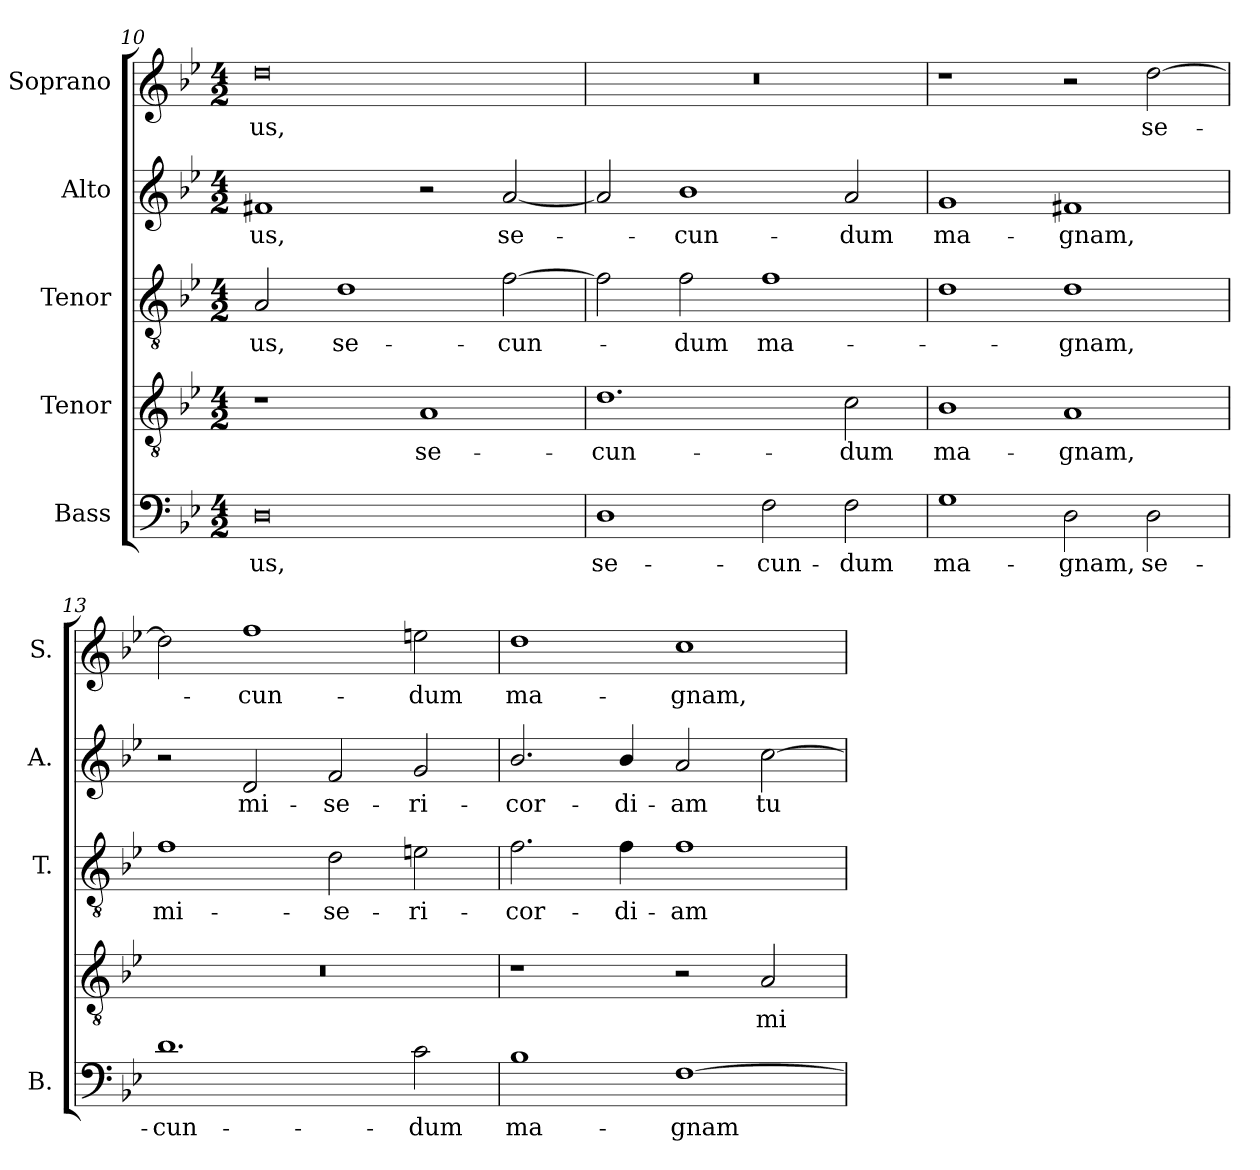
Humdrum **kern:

**kern	**text	**kern	**text	**kern	**text	**kern	**text	**kern	**text
*part5	*part5	*part4	*part4	*part3	*part3	*part2	*part2	*part1	*part1
*staff5	*staff5	*staff4	*staff4	*staff3	*staff3	*staff2	*staff2	*staff1	*staff1
*I"Bass	*	*I"Tenor	*	*I"Tenor	*	*I"Alto	*	*I"Soprano	*
*I'B.	*	*	*	*I'T.	*	*I'A.	*	*I'S.	*
*clefF4	*	*clefGv2	*	*clefGv2	*	*clefG2	*	*clefG2	*
*	*	*ITrd7c12	*	*ITrd7c12	*	*	*	*	*
*k[b-e-]	*	*k[b-e-]	*	*k[b-e-]	*	*k[b-e-]	*	*k[b-e-]	*
*B-:	*	*B-:	*	*B-:	*	*B-:	*	*B-:	*
*M4/2	*	*M4/2	*	*M4/2	*	*M4/2	*	*M4/2	*
=10	=10	=10	=10	=10	=10	=10	=10	=10	=10
!	!LO:LY:b:color=#000000	!	!	!	!	!	!	!	!
!	!	!	!	!	!LO:LY:b:color=#000000	!	!	!	!
!	!	!	!	!	!	!	!LO:LY:b:color=#000000	!	!
!	!	!	!	!	!	!	!	!	!LO:LY:b:color=#000000
0Di	-us,	1r	.	2AAi/	-us,	1f#Xi	-us,	0ddi	-us,
!	!	!	!	!	!LO:LY:b:color=#000000	!	!	!	!
.	.	.	.	1Di	se-	.	.	.	.
!	!	!	!LO:LY:b:color=#000000	!	!	!	!	!	!
.	.	1AAi	se-	.	.	2r	.	.	.
!	!	!	!	!	!LO:LY:b:color=#000000	!	!	!	!
!	!	!	!	!	!	!	!LO:LY:b:color=#000000	!	!
.	.	.	.	[2Fi\	-cun-	[2ai/	se-	.	.
!!LO:LB:g=z
=11	=11	=11	=11	=11	=11	=11	=11	=11	=11
!	!LO:LY:b:color=#000000	!	!	!	!	!	!	!	!
!	!	!	!LO:LY:b:color=#000000	!	!	!	!	!LO:N:vis=1	!
1Di	se-	1.Di	-cun-	2Fi\]	.	2ai/]	.	0r	.
!	!	!	!	!	!LO:LY:b:color=#000000	!	!	!	!
!	!	!	!	!	!	!	!LO:LY:b:color=#000000	!	!
.	.	.	.	2Fi\	-dum	1b-i	-cun-	.	.
!	!LO:LY:b:color=#000000	!	!	!	!	!	!	!	!
!	!	!	!	!	!LO:LY:b:color=#000000	!	!	!	!
2Fi\	-cun-	.	.	1Fi	ma-	.	.	.	.
!	!LO:LY:b:color=#000000	!	!	!	!	!	!	!	!
!	!	!	!LO:LY:b:color=#000000	!	!	!	!	!	!
!	!	!	!	!	!	!	!LO:LY:b:color=#000000	!	!
2Fi\	-dum	2Ci\	-dum	.	.	2ai/	-dum	.	.
=12	=12	=12	=12	=12	=12	=12	=12	=12	=12
!	!LO:LY:b:color=#000000	!	!	!	!	!	!	!	!
!	!	!	!LO:LY:b:color=#000000	!	!	!	!	!	!
!	!	!	!	!	!	!	!LO:LY:b:color=#000000	!	!
1Gi	ma-	1BB-i	ma-	1Di	.	1gi	ma-	1r	.
!	!LO:LY:b:color=#000000	!	!	!	!	!	!	!	!
!	!	!	!LO:LY:b:color=#000000	!	!	!	!	!	!
!	!	!	!	!	!LO:LY:b:color=#000000	!	!	!	!
!	!	!	!	!	!	!	!LO:LY:b:color=#000000	!	!
2Di\	-gnam,	1AAi	-gnam,	1Di	-gnam,	1f#Xi	-gnam,	2r	.
!	!LO:LY:b:color=#000000	!	!	!	!	!	!	!	!
!	!	!	!	!	!	!	!	!	!LO:LY:b:color=#000000
2Di\	se-	.	.	.	.	.	.	[2ddi\	se-
=13	=13	=13	=13	=13	=13	=13	=13	=13	=13
!	!LO:LY:b:color=#000000	!LO:N:vis=1	!	!	!	!	!	!	!
!	!	!	!	!	!LO:LY:b:color=#000000	!	!	!	!
1.di	-cun-	0r	.	1Fi	mi-	2r	.	2ddi\]	.
!	!	!	!	!	!	!	!LO:LY:b:color=#000000	!	!
!	!	!	!	!	!	!	!	!	!LO:LY:b:color=#000000
.	.	.	.	.	.	2di/	mi-	1ffi	-cun-
!	!	!	!	!	!LO:LY:b:color=#000000	!	!	!	!
!	!	!	!	!	!	!	!LO:LY:b:color=#000000	!	!
.	.	.	.	2Di\	-se-	2fi/	-se-	.	.
!	!LO:LY:b:color=#000000	!	!	!	!	!	!	!	!
!	!	!	!	!	!LO:LY:b:color=#000000	!	!	!	!
!	!	!	!	!	!	!	!LO:LY:b:color=#000000	!	!
!	!	!	!	!	!	!	!	!	!LO:LY:b:color=#000000
2ci\	-dum	.	.	2Eni\	-ri-	2gi/	-ri-	2eeni\	-dum
=14	=14	=14	=14	=14	=14	=14	=14	=14	=14
!	!LO:LY:b:color=#000000	!	!	!	!	!	!	!	!
!	!	!	!	!	!LO:LY:b:color=#000000	!	!	!	!
!	!	!	!	!	!	!	!LO:LY:b:color=#000000	!	!
!	!	!	!	!	!	!	!	!	!LO:LY:b:color=#000000
1B-i	ma-	1r	.	2.Fi\	-cor-	2.b-i/	-cor-	1ddi	ma-
!	!	!	!	!	!LO:LY:b:color=#000000	!	!	!	!
!	!	!	!	!	!	!	!LO:LY:b:color=#000000	!	!
.	.	.	.	4Fi\	-di-	4b-i/	-di-	.	.
!	!LO:LY:b:color=#000000	!	!	!	!	!	!	!	!
!	!	!	!	!	!LO:LY:b:color=#000000	!	!	!	!
!	!	!	!	!	!	!	!LO:LY:b:color=#000000	!	!
!	!	!	!	!	!	!	!	!	!LO:LY:b:color=#000000
[1Fi	-gnam	2r	.	1Fi	-am	2ai/	-am	1cci	-gnam,
!	!	!	!LO:LY:b:color=#000000	!	!	!	!	!	!
!	!	!	!	!	!	!	!LO:LY:b:color=#000000	!	!
.	.	2AAi/	mi-	.	.	[2cci\	tu-	.	.
=	=	=	=	=	=	=	=	=	=
*-	*-	*-	*-	*-	*-	*-	*-	*-	*-
